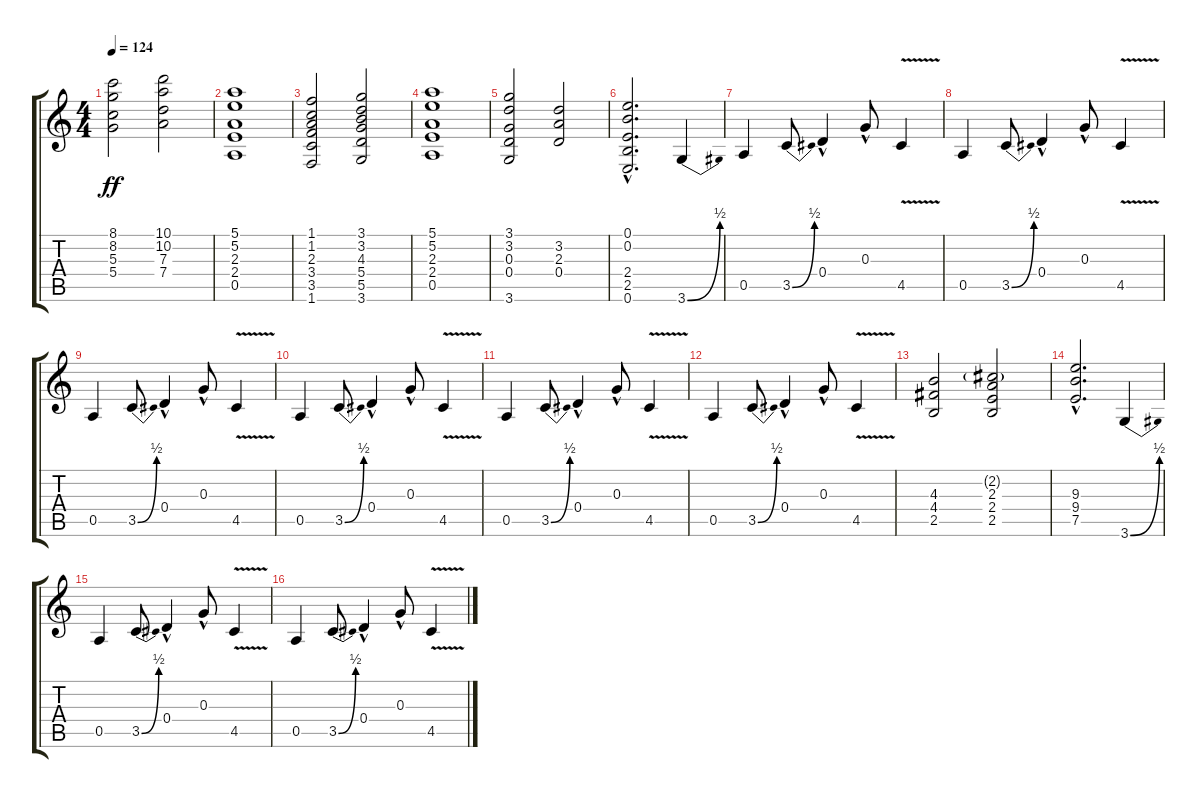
\track "" {instrument overdrivenguitar}
\staff {score tabs}
\tuning (E4 B3 G3 D3 A2 E2) {hide}
\ts (4 4)
\tempo 124
\clef g2
\ks c
(8.1 8.2 5.3 5.4).2{dy ff} (10.1 10.2 7.3 7.4).2 |
(5.1 5.2 2.3 2.4 0.5).1 |
(1.1 1.2 2.3 3.4 3.5 1.6).2 (3.1 3.2 4.3 5.4 5.5 3.6).2 |
(5.1 5.2 2.3 2.4 0.5).1 |
(3.1 3.2 0.3 0.4 3.6).2 (3.2 2.3 0.4).2 |
(0.1{hac} 0.2{hac} 2.4{hac} 2.5{hac} 0.6{hac}).2{d} 3.6{be (bend 0 0 60 2)}.4 |
0.5.4 3.5{be (bend 0 0 60 2)}.8 0.4{hac}.4 0.3{hac}.8 4.5{v}.4 |
0.5.4 3.5{be (bend 0 0 60 2)}.8 0.4{hac}.4 0.3{hac}.8 4.5{v}.4 |
0.5.4 3.5{be (bend 0 0 60 2)}.8 0.4{hac}.4 0.3{hac}.8 4.5{v}.4 |
0.5.4 3.5{be (bend 0 0 60 2)}.8 0.4{hac}.4 0.3{hac}.8 4.5{v}.4 |
0.5.4 3.5{be (bend 0 0 60 2)}.8 0.4{hac}.4 0.3{hac}.8 4.5{v}.4 |
0.5.4 3.5{be (bend 0 0 60 2)}.8 0.4{hac}.4 0.3{hac}.8 4.5{v}.4 |
(4.3 4.4 2.5).2 (2.2{g} 2.3 2.4 2.5).2 |
(9.3{hac} 9.4{hac} 7.5{hac}).2{d} 3.6{be (bend 0 0 60 2)}.4 |
0.5.4 3.5{be (bend 0 0 60 2)}.8 0.4{hac}.4 0.3{hac}.8 4.5{v}.4 |
0.5.4 3.5{be (bend 0 0 60 2)}.8 0.4{hac}.4 0.3{hac}.8 4.5{v}.4
